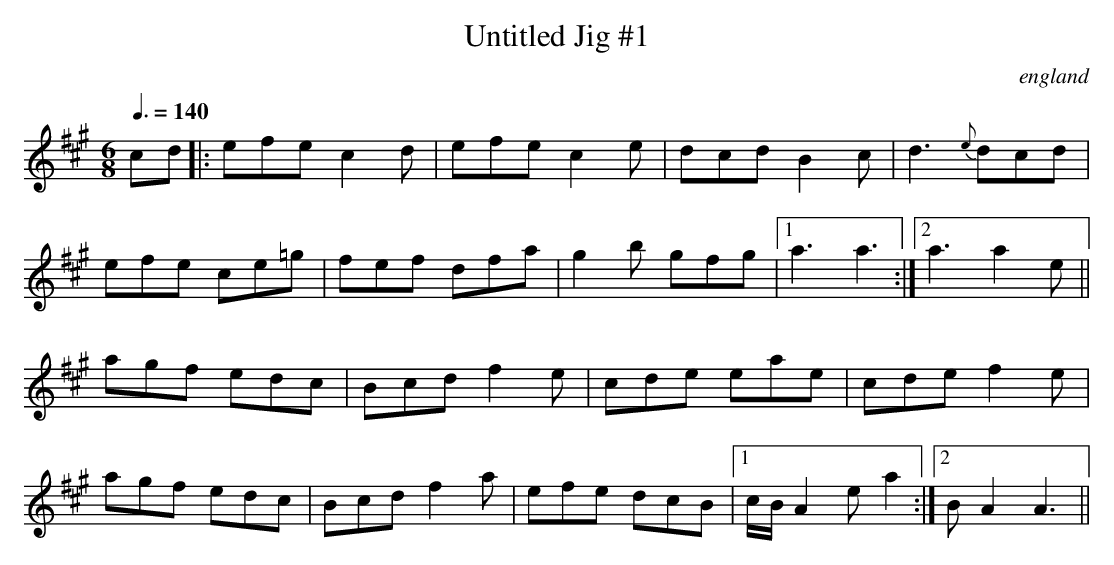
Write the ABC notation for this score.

X:1
T:Untitled Jig #1
O:england
M:6/8
L:1/8
Q:3/8=140
K:A
cd |: efe c2 d | efe c2 e | dcd B2 c | d3 {e}dcd |
efe ce=g | fef dfa | g2 b gfg |1 a3 a3 :|2 a3 a2e ||
agf edc | Bcd f2 e | cde eae | cde f2 e |
agf edc | Bcd f2 a | efe dcB |1 c/2B/2A2 ea2 :|2 BA2 A3 ||
